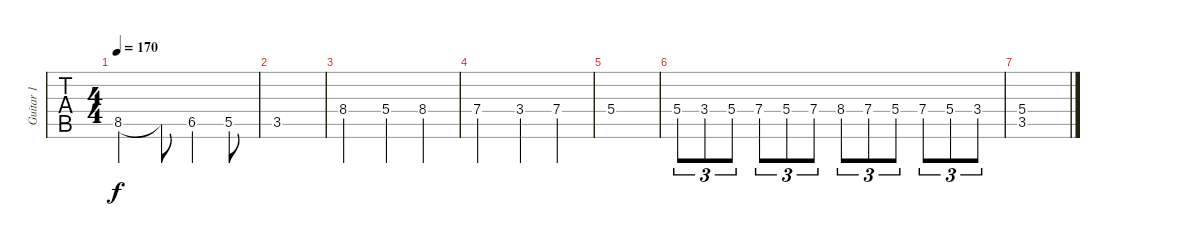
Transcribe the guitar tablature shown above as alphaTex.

\track ("Guitar 1" "Guitar 1") {instrument distortionguitar}
\staff {tabs}
\tuning (E4 B3 G3 D3 A2 E2) {hide}
\ts (4 4)
\tempo 170
\clef g2
\ks c
8.5.2{dy f} 8.5{t}.8 6.5.4 5.5.8 |
3.5.1 |
8.4.2 5.4.4 8.4.4 |
7.4.2 3.4.4 7.4.4 |
5.4.1 |
5.4.8{tu (3 2)} 3.4.8{tu (3 2)} 5.4.8{tu (3 2)} 7.4.8{tu (3 2)} 5.4.8{tu (3 2)} 7.4.8{tu (3 2)} 8.4.8{tu (3 2)} 7.4.8{tu (3 2)} 5.4.8{tu (3 2)} 7.4.8{tu (3 2)} 5.4.8{tu (3 2)} 3.4.8{tu (3 2)} |
(5.4 3.5).1
